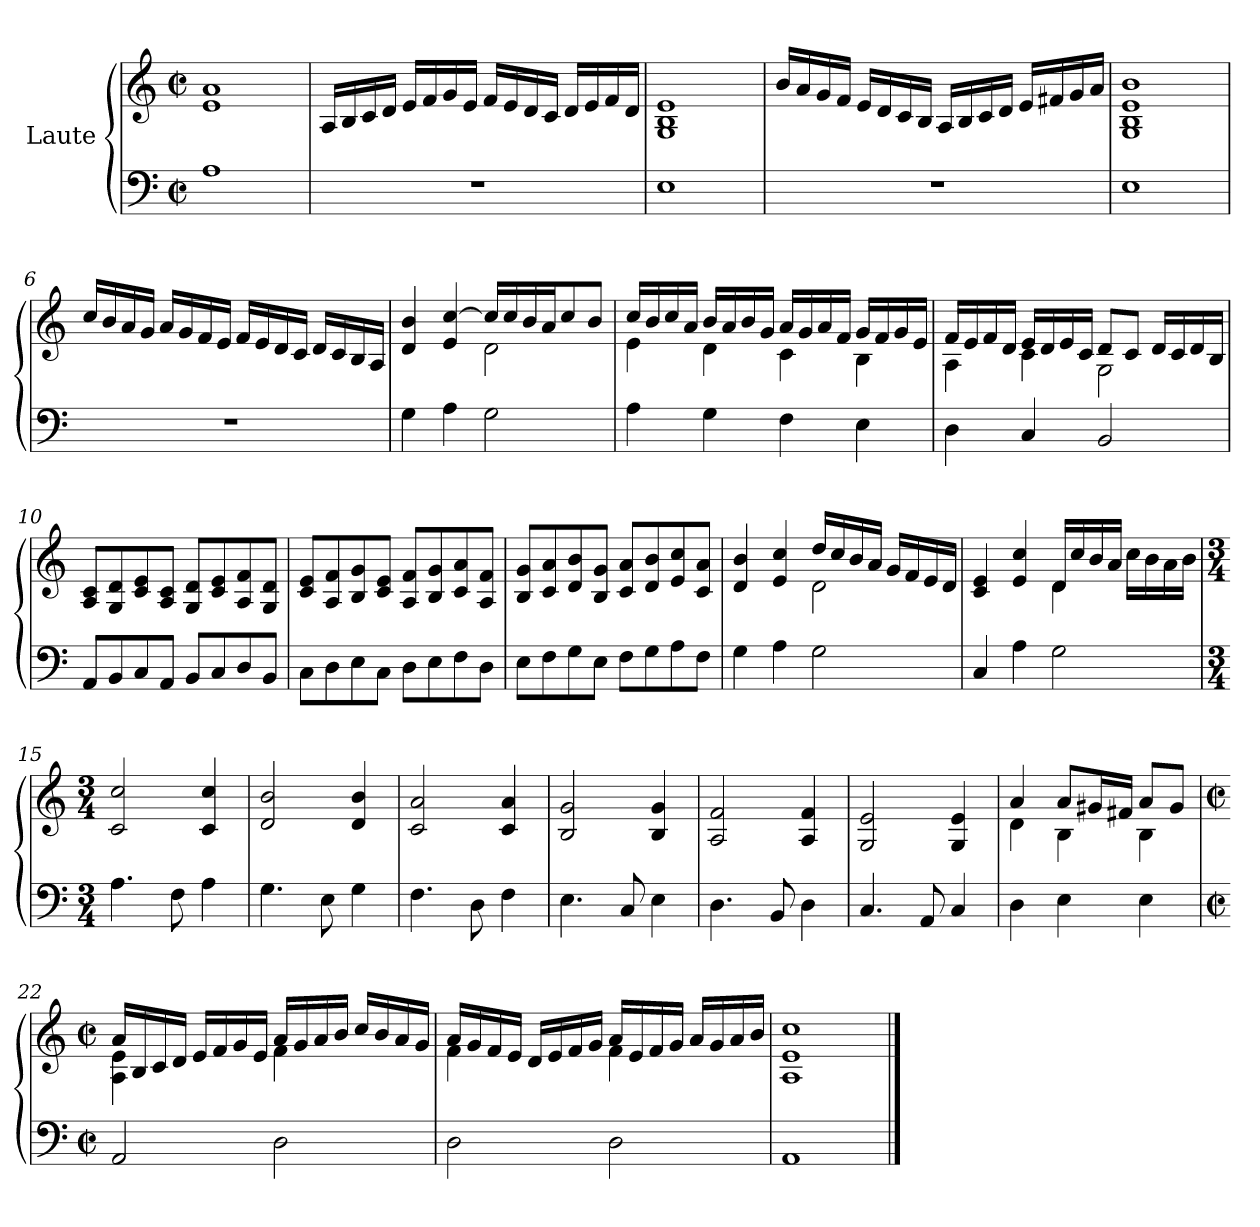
**kern	**kern
*part1	*part1
*staff2	*staff1
*I"Laute	*
*clefF4	*clefG2
*k[]	*k[]
*M2/2	*M2/2
*met(c|)	*met(c|)
=1	=1
1A	1e 1a
=2	=2
1r	16A/LL
.	16B/
.	16c/
.	16d/JJ
.	16e/LL
.	16f/
.	16g/
.	16e/JJ
.	16f/LL
.	16e/
.	16d/
.	16c/JJ
.	16d/LL
.	16e/
.	16f/
.	16d/JJ
=3	=3
1E	1G 1B 1e
=4	=4
1r	16b/LL
.	16a/
.	16g/
.	16f/JJ
.	16e/LL
.	16d/
.	16c/
.	16B/JJ
.	16A/LL
.	16B/
.	16c/
.	16d/JJ
.	16e/LL
.	16f#X/
.	16g/
.	16a/JJ
!!LO:LB:g=z
=5	=5
1E	1G 1B 1e 1b
=6	=6
1r	16cc/LL
.	16b/
.	16a/
.	16g/JJ
.	16a/LL
.	16g/
.	16f/
.	16e/JJ
.	16f/LL
.	16e/
.	16d/
.	16c/JJ
.	16d/LL
.	16c/
.	16B/
.	16A/JJ
=7	=7
*	*^
4G\	4d/ 4b/	2ryy
4A\	4e/ [4cc/	.
2G\	16cc/LL]	2d\
.	16cc/	.
.	16b/	.
.	16a/J	.
.	8cc/	.
.	8b/J	.
=8	=8	=8
4A\	16cc/LL	4e\
.	16b/	.
.	16cc/	.
.	16a/JJ	.
4G\	16b/LL	4d\
.	16a/	.
.	16b/	.
.	16g/JJ	.
4F\	16a/LL	4c\
.	16g/	.
.	16a/	.
.	16f/JJ	.
4E\	16g/LL	4B\
.	16f/	.
.	16g/	.
.	16e/JJ	.
!!LO:LB:g=z	!!
=9	=9	=9
4D\	16f/LL	4A\
.	16e/	.
.	16f/	.
.	16d/JJ	.
4C/	16e/LL	4c\
.	16d/	.
.	16e/	.
.	16c/JJ	.
2BB/	8d/L	2G\
.	8c/J	.
.	16d/LL	.
.	16c/	.
.	16d/	.
.	16B/JJ	.
*	*v	*v
=10	=10
8AA/L	8A/ 8c/L
8BB/	8G/ 8d/
8C/	8c/ 8e/
8AA/J	8A/ 8c/J
8BB/L	8G/ 8d/L
8C/	8c/ 8e/
8D/	8A/ 8f/
8BB/J	8G/ 8d/J
!!LO:LB:g=z
=11	=11
8C\L	8c/ 8e/L
8D\	8A/ 8f/
8E\	8B/ 8g/
8C\J	8c/ 8e/J
8D\L	8A/ 8f/L
8E\	8B/ 8g/
8F\	8c/ 8a/
8D\J	8A/ 8f/J
=12	=12
8E\L	8B/ 8g/L
8F\	8c/ 8a/
8G\	8d/ 8b/
8E\J	8B/ 8g/J
8F\L	8c/ 8a/L
8G\	8d/ 8b/
8A\	8e/ 8cc/
8F\J	8c/ 8a/J
=13	=13
*	*^
4G\	4d/ 4b/	2ryy
4A\	4e/ 4cc/	.
2G\	16dd/LL	2d\
.	16cc/	.
.	16b/	.
.	16a/JJ	.
.	16g/LL	.
.	16f/	.
.	16e/	.
.	16d/JJ	.
!!LO:LB:g=z	!!
=14	=14	=14
4C/	4c/ 4e/	2ryy
4A\	4e/ 4cc/	.
2G\	16d/LL	4d\
.	16cc/	.
.	16b/	.
.	16a/JJ	.
.	16cc\LL	4ryy
.	16b\	.
.	16a\	.
.	16b\JJ	.
*	*v	*v
=15	=15
*M3/4	*M3/4
4.A\	2c/ 2cc/
8F\	.
4A\	4c/ 4cc/
=16	=16
4.G\	2d/ 2b/
8E\	.
4G\	4d/ 4b/
!!LO:PB:g=z
=17	=17
4.F\	2c/ 2a/
8D\	.
4F\	4c/ 4a/
=18	=18
4.E\	2B/ 2g/
8C/	.
4E\	4B/ 4g/
=19	=19
4.D\	2A/ 2f/
8BB/	.
4D\	4A/ 4f/
=20	=20
4.C/	2G/ 2e/
8AA/	.
4C/	4G/ 4e/
=21	=21
*	*^
4D\	4a/	4d\
4E\	8a/L	4B\
.	16g#X/L	.
.	16f#X/JJ	.
4E\	8a/L	4B\
.	8g#/J	.
!!LO:LB:g=z	!!
=22	=22	=22
*M2/2	*M2/2	*
*met(c|)	*met(c|)	*
2AA/	16a/LL	4A\ 4e\
.	16B/	.
.	16c/	.
.	16d/JJ	.
.	16e/LL	4ryy
.	16f/	.
.	16g/	.
.	16e/JJ	.
2D\	16a/LL	4f\
.	16g/	.
.	16a/	.
.	16b/JJ	.
.	16cc/LL	4ryy
.	16b/	.
.	16a/	.
.	16g/JJ	.
=23	=23	=23
2D\	16a/LL	4f\
.	16g/	.
.	16f/	.
.	16e/JJ	.
.	16d/LL	4ryy
.	16e/	.
.	16f/	.
.	16g/JJ	.
2D\	16a/LL	4f\
.	16e/	.
.	16f/	.
.	16g/JJ	.
.	16a/LL	4ryy
.	16g/	.
.	16a/	.
.	16b/JJ	.
*	*v	*v
=24	=24
1AA	1A 1e 1cc
==	==
*-	*-
